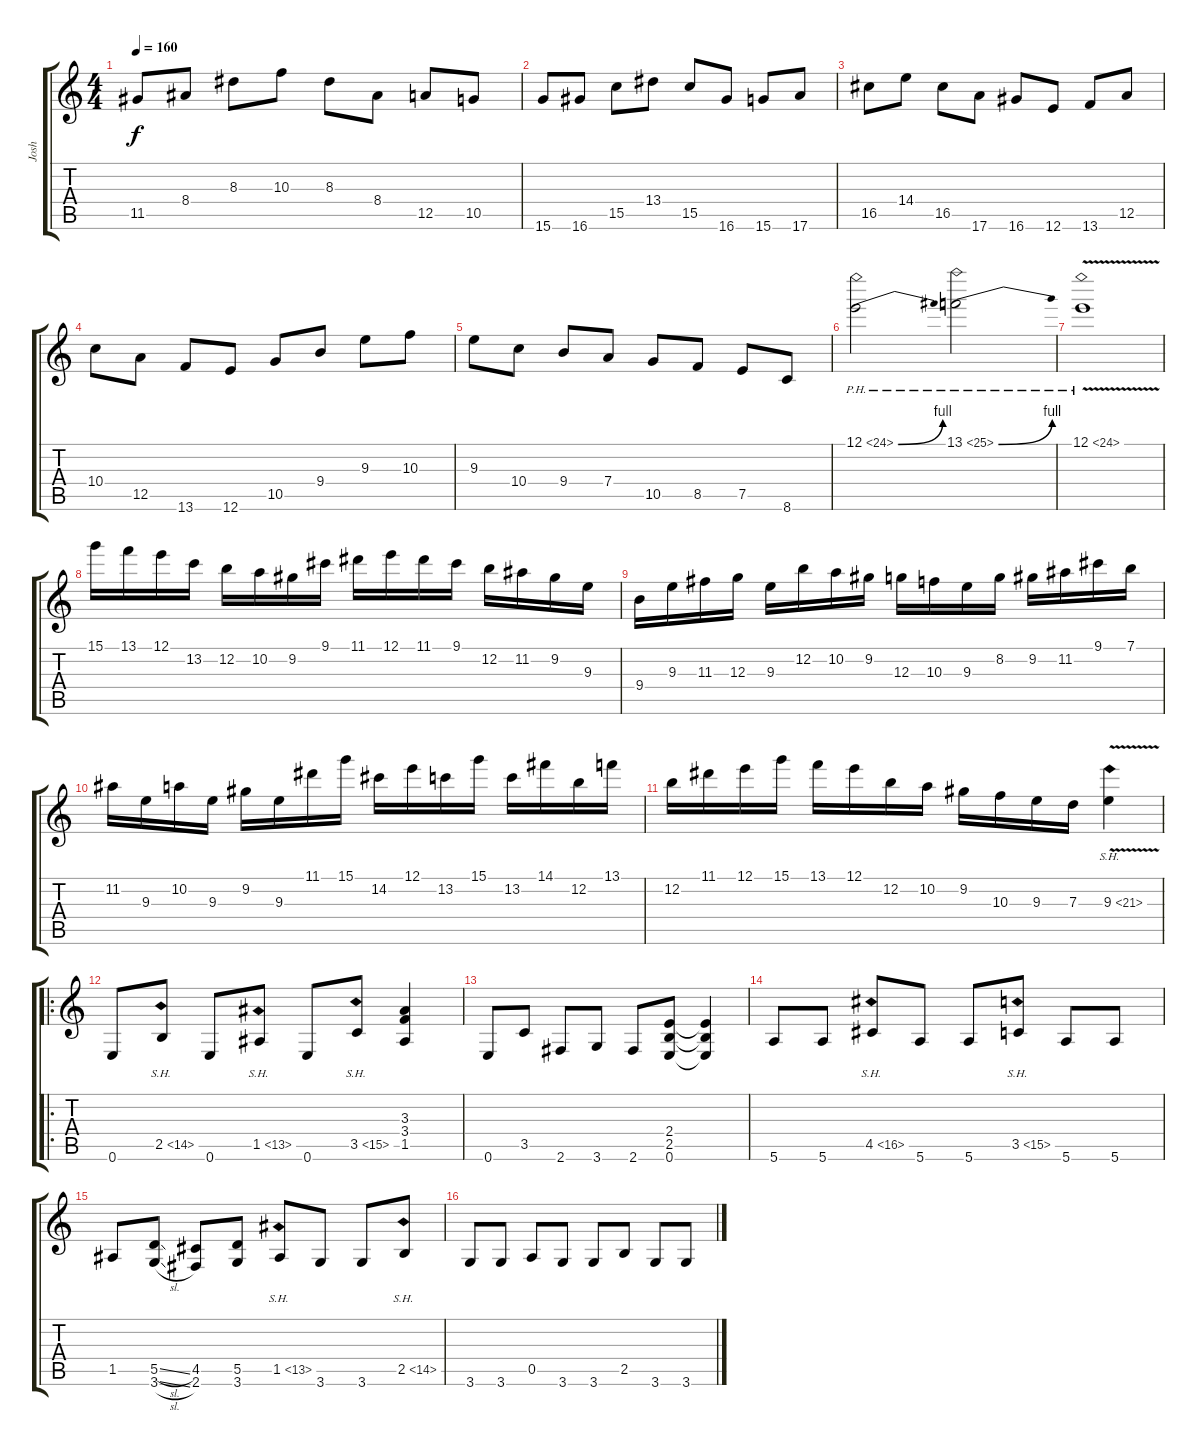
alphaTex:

\track ("Josh" "Josh") {instrument distortionguitar}
\staff {score tabs}
\tuning (E4 B3 G3 D3 A2 E2) {hide}
\ts (4 4)
\tempo 160
\clef g2
\ks c
11.5.8{dy f} 8.4.8 8.3.8 10.3.8 8.3.8 8.4.8 12.5.8 10.5.8 |
15.6.8 16.6.8 15.5.8 13.4.8 15.5.8 16.6.8 15.6.8 17.6.8 |
16.5.8 14.4.8 16.5.8 17.6.8 16.6.8 12.6.8 13.6.8 12.5.8 |
10.4.8 12.5.8 13.6.8 12.6.8 10.5.8 9.4.8 9.3.8 10.3.8 |
9.3.8 10.4.8 9.4.8 7.4.8 10.5.8 8.5.8 7.5.8 8.6.8 |
12.1{be (bend 0 0 60 4) ph 12}.2 13.1{be (bend 0 0 60 4) ph 12}.2 |
12.1{ph 12 v}.1 |
15.1.16 13.1.16 12.1.16 13.2.16 12.2.16 10.2.16 9.2.16 9.1.16 11.1.16 12.1.16 11.1.16 9.1.16 12.2.16 11.2.16 9.2.16 9.3.16 |
9.4.16 9.3.16 11.3.16 12.3.16 9.3.16 12.2.16 10.2.16 9.2.16 12.3.16 10.3.16 9.3.16 8.2.16 9.2.16 11.2.16 9.1.16 7.1.16 |
11.2.16 9.3.16 10.2.16 9.3.16 9.2.16 9.3.16 11.1.16 15.1.16 14.2.16 12.1.16 13.2.16 15.1.16 13.2.16 14.1.16 12.2.16 13.1.16 |
12.2.16 11.1.16 12.1.16 15.1.16 13.1.16 12.1.16 12.2.16 10.2.16 9.2.16 10.3.16 9.3.16 7.3.16 9.3{sh 12 v}.4 |
\ro
0.6.8 2.5{sh 12}.8 0.6.8 1.5{sh 12}.8 0.6.8 3.5{sh 12}.8 (3.3 3.4 1.5).4 |
0.6.8 3.5.8 2.6.8 3.6.8 2.6.8 (2.4 2.5 0.6).8 (2.4{t} 2.5{t} 0.6{t}).4 |
5.6.8 5.6.8 4.5{sh 12}.8 5.6.8 5.6.8 3.5{sh 12}.8 5.6.8 5.6.8 |
1.5.8 (5.5{sl} 3.6{sl}).8 (4.5 2.6).8 (5.5 3.6).8 1.5{sh 12}.8 3.6.8 3.6.8 2.5{sh 12}.8 |
3.6.8 3.6.8 0.5.8 3.6.8 3.6.8 2.5.8 3.6.8 3.6.8
